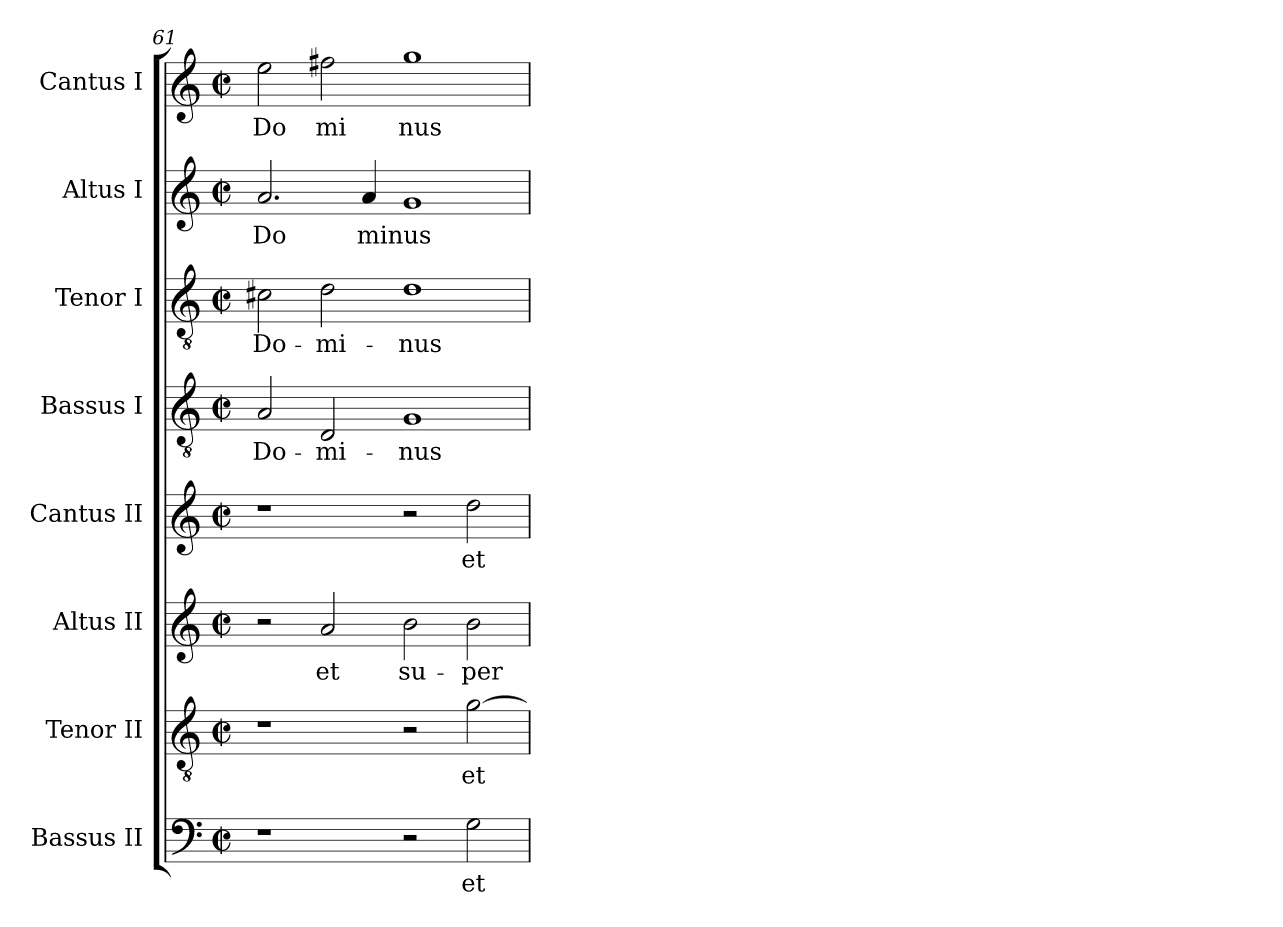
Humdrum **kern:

**kern	**text	**kern	**text	**kern	**text	**kern	**text	**kern	**text	**kern	**text	**kern	**text	**kern	**text
*part8	*part8	*part7	*part7	*part6	*part6	*part5	*part5	*part4	*part4	*part3	*part3	*part2	*part2	*part1	*part1
*staff8	*staff8	*staff7	*staff7	*staff6	*staff6	*staff5	*staff5	*staff4	*staff4	*staff3	*staff3	*staff2	*staff2	*staff1	*staff1
*I"Bassus II	*	*I"Tenor II	*	*I"Altus II	*	*I"Cantus II	*	*I"Bassus I	*	*I"Tenor I	*	*I"Altus I	*	*I"Cantus I	*
*clefF4	*	*clefGv2	*	*clefG2	*	*clefG2	*	*clefGv2	*	*clefGv2	*	*clefG2	*	*clefG2	*
*	*	*	*	*k[]	*	*	*	*k[]	*	*	*	*k[]	*	*	*
*	*	*	*	*C:	*	*	*	*C:	*	*	*	*C:	*	*	*
*M2/2	*	*M2/2	*	*M2/2	*	*M2/2	*	*M2/2	*	*M2/2	*	*M2/2	*	*M2/2	*
*met(c|)	*	*met(c|)	*	*met(c|)	*	*met(c|)	*	*met(c|)	*	*met(c|)	*	*met(c|)	*	*met(c|)	*
=61	=61	=61	=61	=61	=61	=61	=61	=61	=61	=61	=61	=61	=61	=61	=61
!	!	!	!	!	!	!	!	!	!LO:LY:b:cj	!	!LO:LY:b:cj	!	!LO:LY:b:cj	!	!LO:LY:b:cj
1r	.	1r	.	2r	.	1r	.	2A/	Do-	2c#X\	Do-	2.a/	Do	2ee\	Do
!	!	!	!	!	!LO:LY:b:cj	!	!	!	!LO:LY:b:cj	!	!LO:LY:b:cj	!	!	!	!LO:LY:b:cj
.	.	.	.	2a/	et	.	.	2D/	-mi-	2d\	-mi-	.	.	2ff#X\	mi
!	!	!	!	!	!	!	!	!	!	!	!	!	!LO:LY:b	!	!
.	.	.	.	.	.	.	.	.	.	.	.	4a/	minus	.	.
!	!	!	!	!	!LO:LY:b:cj	!	!	!	!LO:LY:b:cj	!	!LO:LY:b:cj	!	!	!	!LO:LY:b:cj
2r	.	2r	.	2b\	su-	2r	.	1G	-nus	1d	-nus	1g	.	1gg	nus
!	!LO:LY:b:cj	!	!LO:LY:b:cj	!	!LO:LY:b:cj	!	!LO:LY:b:cj	!	!	!	!	!	!	!	!
2G\	et	[>2g\	et	2b\	-per	2dd\	et	.	.	.	.	.	.	.	.
=	=	=	=	=	=	=	=	=	=	=	=	=	=	=	=
*-	*-	*-	*-	*-	*-	*-	*-	*-	*-	*-	*-	*-	*-	*-	*-
